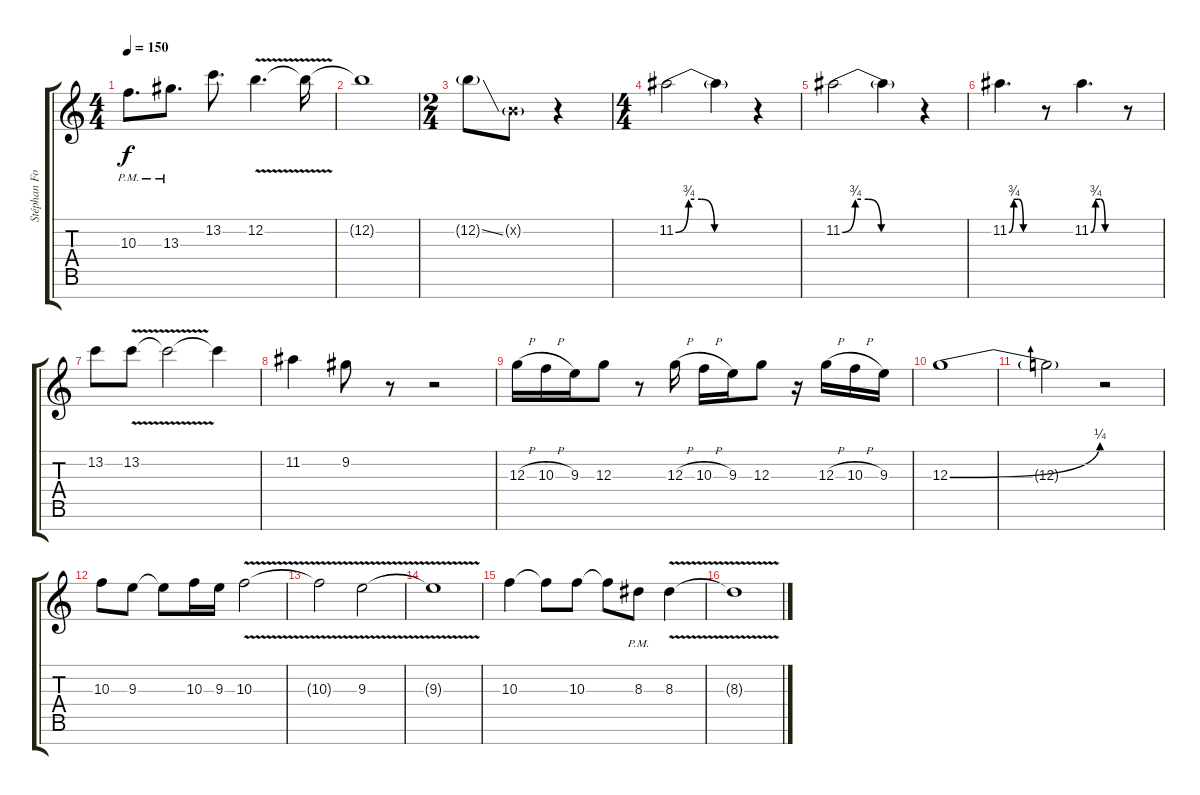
\track ("Stéphan Forté - Guitar 7 strings " "Stéphan Fo") {instrument distortionguitar}
\staff {score tabs}
\tuning (E4 B3 G3 D3 A2 E2 B1) {hide}
\ts (4 4)
\tempo 150
\clef g2
\ks c
10.3{pm}.8{d dy f volume 13} 13.3{pm}.8{d} 13.2.8{d} 12.2{v}.4{d} 12.2{t}.16 |
12.2{t}.1 |
\ts (2 4)
12.2{ss g}.8 0.2{g x}.8 r.4 |
\ts (4 4)
11.2{be (custom 0 0 10 3 20 3 30 0 60 0)}.2 11.2{t}.4 r.4 |
11.2{be (custom 0 0 10 3 20 3 30 0 60 0)}.2 11.2{t}.4 r.4 |
11.2{be (custom 0 0 10 3 20 3 30 0 60 0)}.4{d} r.8 11.2{be (custom 0 0 10 3 20 3 30 0 60 0)}.4{d} r.8 |
13.2.8 13.2{v}.8 13.2{t}.2 13.2{t}.4 |
11.2.4 9.2.8 r.8 r.2 |
12.3{h}.16 10.3{h}.16 9.3.16 12.3.8 r.8 12.3{h}.16 10.3{h}.16 9.3.16 12.3.8 r.16 12.3{h}.16 10.3{h}.16 9.3.16 |
12.3{be (bend 0 0 60 1)}.1 |
12.3{t}.2 r.2 |
10.3.8 9.3.8 9.3{t}.8 10.3.16 9.3.16 10.3{v}.2 |
10.3{t}.2 9.3{v}.2 |
9.3{t}.1 |
10.3.4 10.3{t}.8 10.3.8 10.3{t}.8 8.3{pm}.8 8.3{v}.4 |
8.3{t}.1
